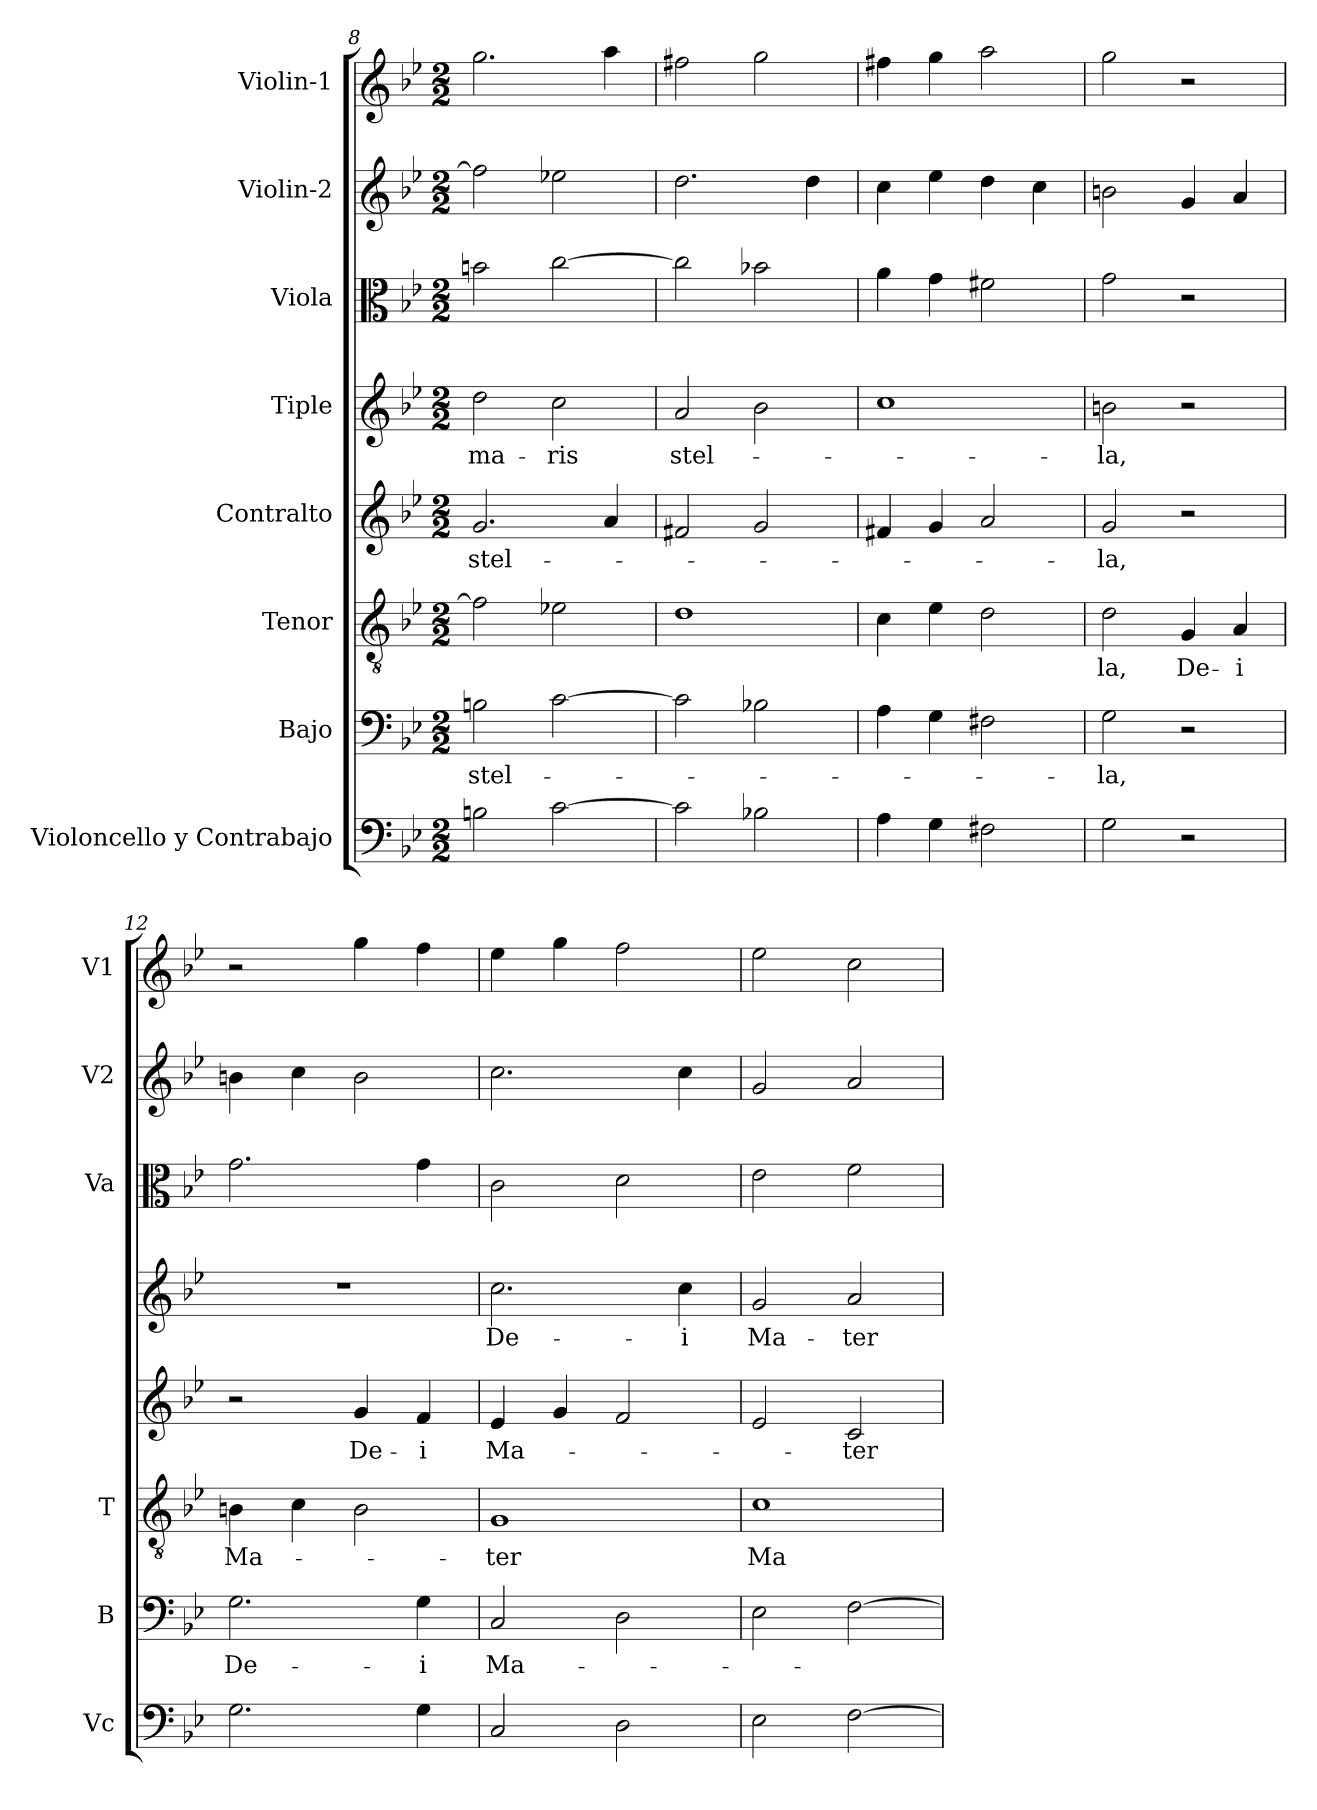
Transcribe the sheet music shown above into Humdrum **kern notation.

**kern	**kern	**text	**kern	**text	**kern	**text	**kern	**text	**kern	**kern	**kern
*part8	*part7	*part7	*part6	*part6	*part5	*part5	*part4	*part4	*part3	*part2	*part1
*staff8	*staff7	*staff7	*staff6	*staff6	*staff5	*staff5	*staff4	*staff4	*staff3	*staff2	*staff1
*I"Violoncello y Contrabajo	*I"Bajo	*	*I"Tenor	*	*I"Contralto	*	*I"Tiple	*	*I"Viola	*I"Violin-2	*I"Violin-1
*I'Vc	*I'B	*	*I'T	*	*	*	*	*	*I'Va	*I'V2	*I'V1
*clefF4	*clefF4	*	*clefGv2	*	*clefG2	*	*clefG2	*	*clefC3	*clefG2	*clefG2
*k[b-e-]	*k[b-e-]	*	*k[b-e-]	*	*k[b-e-]	*	*k[b-e-]	*	*k[b-e-]	*k[b-e-]	*k[b-e-]
*B-:	*B-:	*	*B-:	*	*B-:	*	*B-:	*	*B-:	*B-:	*B-:
*M2/2	*M2/2	*	*M2/2	*	*M2/2	*	*M2/2	*	*M2/2	*M2/2	*M2/2
=8	=8	=8	=8	=8	=8	=8	=8	=8	=8	=8	=8
!	!	!LO:LY:b	!	!	!	!LO:LY:b	!	!LO:LY:b	!	!	!
2Bn\	2Bn\	stel-	2f\]	.	2.g/	stel-	2dd\	ma-	2bn\	2ff\]	2.gg\
!	!	!	!	!	!	!	!	!LO:LY:b	!	!	!
[2c\	[2c\	.	2e-X\	.	.	.	2cc\	-ris	[2cc\	2ee-X\	.
.	.	.	.	.	4a/	.	.	.	.	.	4aa\
=9	=9	=9	=9	=9	=9	=9	=9	=9	=9	=9	=9
!	!	!	!	!	!	!	!	!LO:LY:b	!	!	!
2c\]	2c\]	.	1d	.	2f#X/	.	2a/	stel-	2cc\]	2.dd\	2ff#X\
2B-X\	2B-X\	.	.	.	2g/	.	2b-\	.	2b-X\	.	2gg\
.	.	.	.	.	.	.	.	.	.	4dd\	.
=10	=10	=10	=10	=10	=10	=10	=10	=10	=10	=10	=10
4A\	4A\	.	4c\	.	4f#X/	.	1cc	.	4a\	4cc\	4ff#X\
4G\	4G\	.	4e-\	.	4g/	.	.	.	4g\	4ee-\	4gg\
2F#X\	2F#X\	.	2d\	.	2a/	.	.	.	2f#X\	4dd\	2aa\
.	.	.	.	.	.	.	.	.	.	4cc\	.
=11	=11	=11	=11	=11	=11	=11	=11	=11	=11	=11	=11
!	!	!LO:LY:b	!	!LO:LY:b	!	!LO:LY:b	!	!LO:LY:b	!	!	!
2G\	2G\	-la,	2d\	-la,	2g/	-la,	2bn\	-la,	2g\	2bn\	2gg\
!	!	!	!	!LO:LY:b	!	!	!	!	!	!	!
2r	2r	.	4G/	De-	2r	.	2r	.	2r	4g/	2r
!	!	!	!	!LO:LY:b	!	!	!	!	!	!	!
.	.	.	4A/	-i	.	.	.	.	.	4a/	.
=12	=12	=12	=12	=12	=12	=12	=12	=12	=12	=12	=12
!	!	!LO:LY:b	!	!LO:LY:b	!	!	!	!	!	!	!
2.G\	2.G\	De-	4Bn\	Ma-	2r	.	1r	.	2.g\	4bn\	2r
.	.	.	4c\	.	.	.	.	.	.	4cc\	.
!	!	!	!	!	!	!LO:LY:b	!	!	!	!	!
.	.	.	2B\	.	4g/	De-	.	.	.	2b\	4gg\
!	!	!LO:LY:b	!	!	!	!LO:LY:b	!	!	!	!	!
4G\	4G\	-i	.	.	4f/	-i	.	.	4g\	.	4ff\
!!LO:PB:g=z
=13	=13	=13	=13	=13	=13	=13	=13	=13	=13	=13	=13
!	!	!LO:LY:b	!	!LO:LY:b	!	!LO:LY:b	!	!LO:LY:b	!	!	!
2C/	2C/	Ma-	1G	-ter	4e-/	Ma-	2.cc\	De-	2c\	2.cc\	4ee-\
.	.	.	.	.	4g/	.	.	.	.	.	4gg\
2D\	2D\	.	.	.	2f/	.	.	.	2d\	.	2ff\
!	!	!	!	!	!	!	!	!LO:LY:b	!	!	!
.	.	.	.	.	.	.	4cc\	-i	.	4cc\	.
=14	=14	=14	=14	=14	=14	=14	=14	=14	=14	=14	=14
!	!	!	!	!LO:LY:b	!	!	!	!LO:LY:b	!	!	!
2E-\	2E-\	.	1c	Ma-	2e-/	.	2g/	Ma-	2e-\	2g/	2ee-\
!	!	!	!	!	!	!LO:LY:b	!	!LO:LY:b	!	!	!
[2F\	[2F\	.	.	.	2c/	-ter	2a/	-ter	2f\	2a/	2cc\
=	=	=	=	=	=	=	=	=	=	=	=
*-	*-	*-	*-	*-	*-	*-	*-	*-	*-	*-	*-
